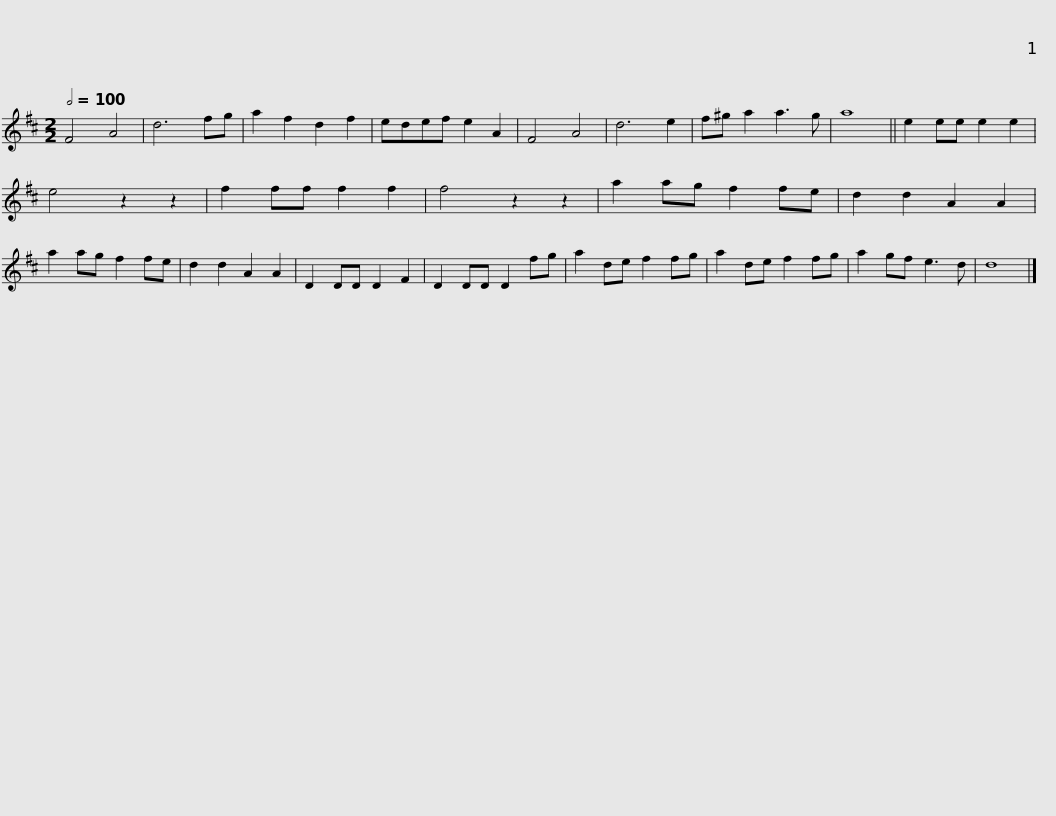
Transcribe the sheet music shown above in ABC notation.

X:1
L:1/8
Q:1/2=100
M:2/2
I:linebreak $
K:D
V:1 treble
V:1
 F4 A4 | d6 fg | a2 f2 d2 f2 | edef e2 A2 |$ F4 A4 | %5
 d6 e2 | f^g a2 a3 g | a8 ||$ e2 ee e2 e2 | e4 z2 z2 | %10
 f2 ff f2 f2 | f4 z2 z2 |$ a2 ag f2 fe | d2 d2 A2 A2 | a2 ag f2 fe | %15
 d2 d2 A2 A2 |$ D2 DD D2 F2 | D2 DD D2 fg | a2 de f2 fg |$ a2 de f2 fg | %20
 a2 gf e3 d | d8 |] %22
